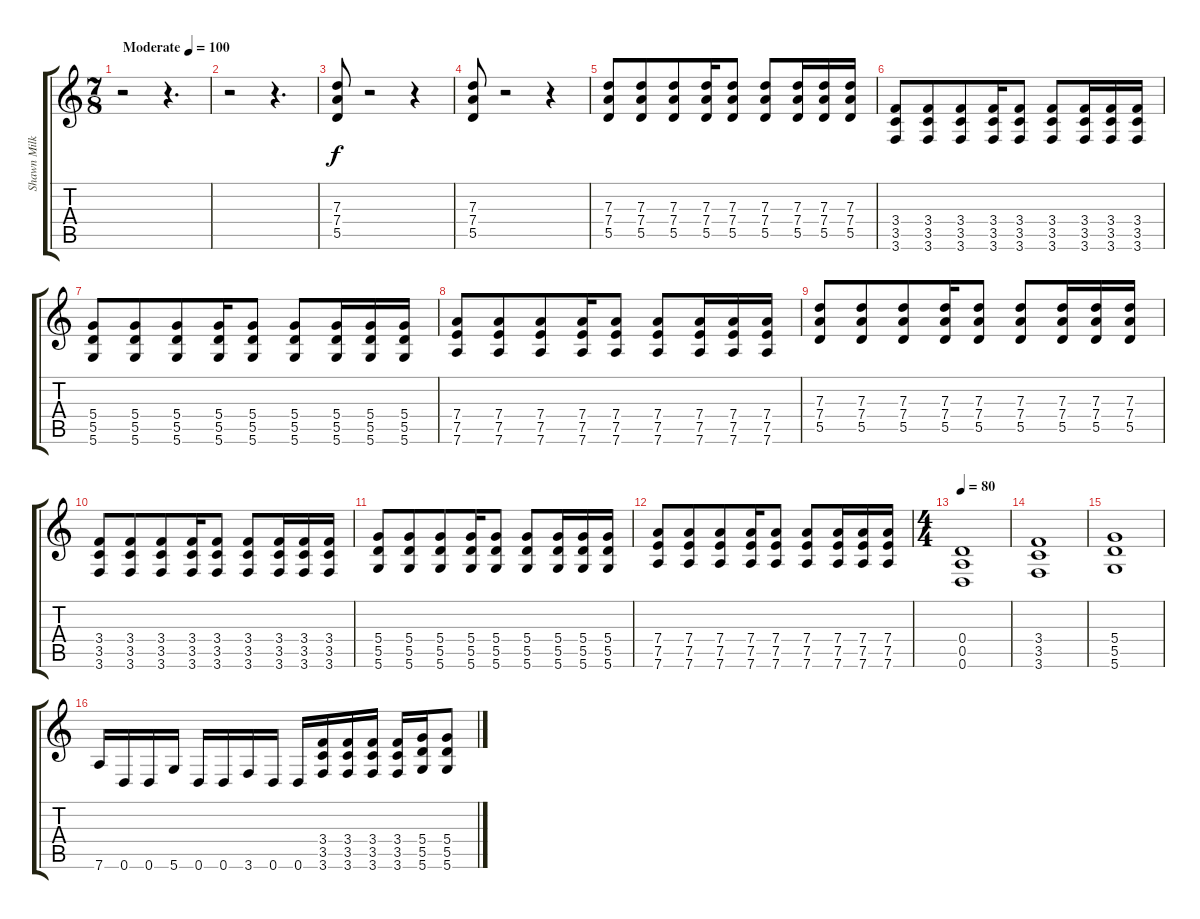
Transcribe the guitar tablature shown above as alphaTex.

\track ("Shawn Milke - Guitar" "Shawn Milk") {instrument distortionguitar}
\staff {score tabs}
\tuning (E4 B3 G3 D3 A2 D2) {hide}
\ts (7 8)
\tempo (100 "Moderate")
\clef g2
\ks c
r.2{dy f instrument distortionguitar} r.4{d} |
r.2 r.4{d} |
(7.3 7.4 5.5).8 r.2 r.4 |
(7.3 7.4 5.5).8 r.2 r.4 |
(7.3 7.4 5.5).8 (7.3 7.4 5.5).8 (7.3 7.4 5.5).8 (7.3 7.4 5.5).16 (7.3 7.4 5.5).8 (7.3 7.4 5.5).8 (7.3 7.4 5.5).16 (7.3 7.4 5.5).16 (7.3 7.4 5.5).16 |
(3.4 3.5 3.6).8 (3.4 3.5 3.6).8 (3.4 3.5 3.6).8 (3.4 3.5 3.6).16 (3.4 3.5 3.6).8 (3.4 3.5 3.6).8 (3.4 3.5 3.6).16 (3.4 3.5 3.6).16 (3.4 3.5 3.6).16 |
(5.4 5.5 5.6).8 (5.4 5.5 5.6).8 (5.4 5.5 5.6).8 (5.4 5.5 5.6).16 (5.4 5.5 5.6).8 (5.4 5.5 5.6).8 (5.4 5.5 5.6).16 (5.4 5.5 5.6).16 (5.4 5.5 5.6).16 |
(7.4 7.5 7.6).8 (7.4 7.5 7.6).8 (7.4 7.5 7.6).8 (7.4 7.5 7.6).16 (7.4 7.5 7.6).8 (7.4 7.5 7.6).8 (7.4 7.5 7.6).16 (7.4 7.5 7.6).16 (7.4 7.5 7.6).16 |
(7.3 7.4 5.5).8 (7.3 7.4 5.5).8 (7.3 7.4 5.5).8 (7.3 7.4 5.5).16 (7.3 7.4 5.5).8 (7.3 7.4 5.5).8 (7.3 7.4 5.5).16 (7.3 7.4 5.5).16 (7.3 7.4 5.5).16 |
(3.4 3.5 3.6).8 (3.4 3.5 3.6).8 (3.4 3.5 3.6).8 (3.4 3.5 3.6).16 (3.4 3.5 3.6).8 (3.4 3.5 3.6).8 (3.4 3.5 3.6).16 (3.4 3.5 3.6).16 (3.4 3.5 3.6).16 |
(5.4 5.5 5.6).8 (5.4 5.5 5.6).8 (5.4 5.5 5.6).8 (5.4 5.5 5.6).16 (5.4 5.5 5.6).8 (5.4 5.5 5.6).8 (5.4 5.5 5.6).16 (5.4 5.5 5.6).16 (5.4 5.5 5.6).16 |
(7.4 7.5 7.6).8 (7.4 7.5 7.6).8 (7.4 7.5 7.6).8 (7.4 7.5 7.6).16 (7.4 7.5 7.6).8 (7.4 7.5 7.6).8 (7.4 7.5 7.6).16 (7.4 7.5 7.6).16 (7.4 7.5 7.6).16 |
\ts (4 4)
\tempo 80
(0.4 0.5 0.6).1 |
(3.4 3.5 3.6).1 |
(5.4 5.5 5.6).1 |
7.6.16 0.6.16 0.6.16 5.6.16 0.6.16 0.6.16 3.6.16 0.6.16 0.6.16 (3.4 3.5 3.6).16 (3.4 3.5 3.6).16 (3.4 3.5 3.6).16 (3.4 3.5 3.6).16 (5.4 5.5 5.6).16 (5.4 5.5 5.6).8
